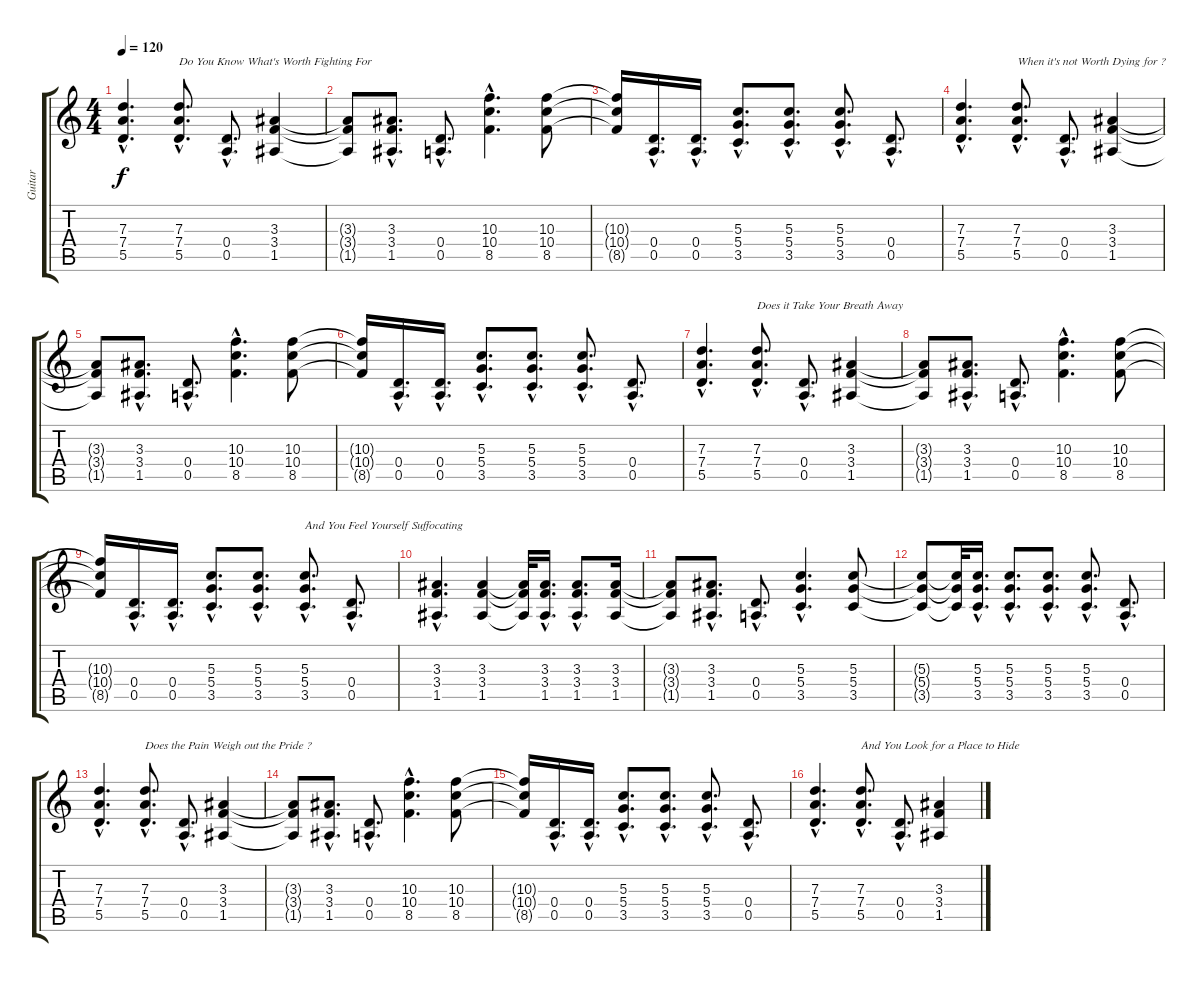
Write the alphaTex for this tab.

\track ("Guitar" "Guitar") {instrument acousticguitarsteel}
\staff {score tabs}
\tuning (E4 B3 G3 D3 A2 E2) {hide}
\ts (4 4)
\tempo 120
\clef g2
\ks c
(7.3{hac} 7.4{hac} 5.5{hac}).4{d dy f instrument acousticguitarsteel} (7.3{hac} 7.4{hac} 5.5{hac}).8{d txt "Do You Know What's Worth Fighting For"} (0.4{hac} 0.5{hac}).8{d} (3.3 3.4 1.5).4 |
(3.3{t} 3.4{t} 1.5{t}).8 (3.3{hac} 3.4{hac} 1.5{hac}).8{d} (0.4{hac} 0.5{hac}).8{d} (10.3{hac} 10.4{hac} 8.5{hac}).4{d} (10.3 10.4 8.5).8 |
(10.3{t} 10.4{t} 8.5{t}).16 (0.4{hac} 0.5{hac}).16{d} (0.4{hac} 0.5{hac}).16{d} (5.3{hac} 5.4{hac} 3.5{hac}).8{d} (5.3{hac} 5.4{hac} 3.5{hac}).8{d} (5.3{hac} 5.4{hac} 3.5{hac}).8{d} (0.4{hac} 0.5{hac}).8{d} |
(7.3{hac} 7.4{hac} 5.5{hac}).4{d} (7.3{hac} 7.4{hac} 5.5{hac}).8{d txt "When it's not Worth Dying for ?"} (0.4{hac} 0.5{hac}).8{d} (3.3 3.4 1.5).4 |
(3.3{t} 3.4{t} 1.5{t}).8 (3.3{hac} 3.4{hac} 1.5{hac}).8{d} (0.4{hac} 0.5{hac}).8{d} (10.3{hac} 10.4{hac} 8.5{hac}).4{d} (10.3 10.4 8.5).8 |
(10.3{t} 10.4{t} 8.5{t}).16 (0.4{hac} 0.5{hac}).16{d} (0.4{hac} 0.5{hac}).16{d} (5.3{hac} 5.4{hac} 3.5{hac}).8{d} (5.3{hac} 5.4{hac} 3.5{hac}).8{d} (5.3{hac} 5.4{hac} 3.5{hac}).8{d} (0.4{hac} 0.5{hac}).8{d} |
(7.3{hac} 7.4{hac} 5.5{hac}).4{d} (7.3{hac} 7.4{hac} 5.5{hac}).8{d txt "Does it Take Your Breath Away"} (0.4{hac} 0.5{hac}).8{d} (3.3 3.4 1.5).4 |
(3.3{t} 3.4{t} 1.5{t}).8 (3.3{hac} 3.4{hac} 1.5{hac}).8{d} (0.4{hac} 0.5{hac}).8{d} (10.3{hac} 10.4{hac} 8.5{hac}).4{d} (10.3 10.4 8.5).8 |
(10.3{t} 10.4{t} 8.5{t}).16 (0.4{hac} 0.5{hac}).16{d} (0.4{hac} 0.5{hac}).16{d} (5.3{hac} 5.4{hac} 3.5{hac}).8{d} (5.3{hac} 5.4{hac} 3.5{hac}).8{d} (5.3{hac} 5.4{hac} 3.5{hac}).8{d txt "And You Feel Yourself Suffocating"} (0.4{hac} 0.5{hac}).8{d} |
(3.3{hac} 3.4{hac} 1.5{hac}).4{d} (3.3 3.4 1.5).4 (3.3{t} 3.4{t} 1.5{t}).32 (3.3{hac} 3.4{hac} 1.5{hac}).16{d} (3.3{hac} 3.4{hac} 1.5{hac}).8{d} (3.3 3.4 1.5).16 |
(3.3{t} 3.4{t} 1.5{t}).8 (3.3{hac} 3.4{hac} 1.5{hac}).8{d} (0.4{hac} 0.5{hac}).8{d} (5.3{hac} 5.4{hac} 3.5{hac}).4{d} (5.3 5.4 3.5).8 |
(5.3{t} 5.4{t} 3.5{t}).8 (5.3{t} 5.4{t} 3.5{t}).32 (5.3{hac} 5.4{hac} 3.5{hac}).16{d} (5.3{hac} 5.4{hac} 3.5{hac}).8{d} (5.3{hac} 5.4{hac} 3.5{hac}).8{d} (5.3{hac} 5.4{hac} 3.5{hac}).8{d} (0.4{hac} 0.5{hac}).8{d} |
(7.3{hac} 7.4{hac} 5.5{hac}).4{d} (7.3{hac} 7.4{hac} 5.5{hac}).8{d txt "Does the Pain Weigh out the Pride ?"} (0.4{hac} 0.5{hac}).8{d} (3.3 3.4 1.5).4 |
(3.3{t} 3.4{t} 1.5{t}).8 (3.3{hac} 3.4{hac} 1.5{hac}).8{d} (0.4{hac} 0.5{hac}).8{d} (10.3{hac} 10.4{hac} 8.5{hac}).4{d} (10.3 10.4 8.5).8 |
(10.3{t} 10.4{t} 8.5{t}).16 (0.4{hac} 0.5{hac}).16{d} (0.4{hac} 0.5{hac}).16{d} (5.3{hac} 5.4{hac} 3.5{hac}).8{d} (5.3{hac} 5.4{hac} 3.5{hac}).8{d} (5.3{hac} 5.4{hac} 3.5{hac}).8{d} (0.4{hac} 0.5{hac}).8{d} |
(7.3{hac} 7.4{hac} 5.5{hac}).4{d} (7.3{hac} 7.4{hac} 5.5{hac}).8{d txt "And You Look for a Place to Hide"} (0.4{hac} 0.5{hac}).8{d} (3.3 3.4 1.5).4
